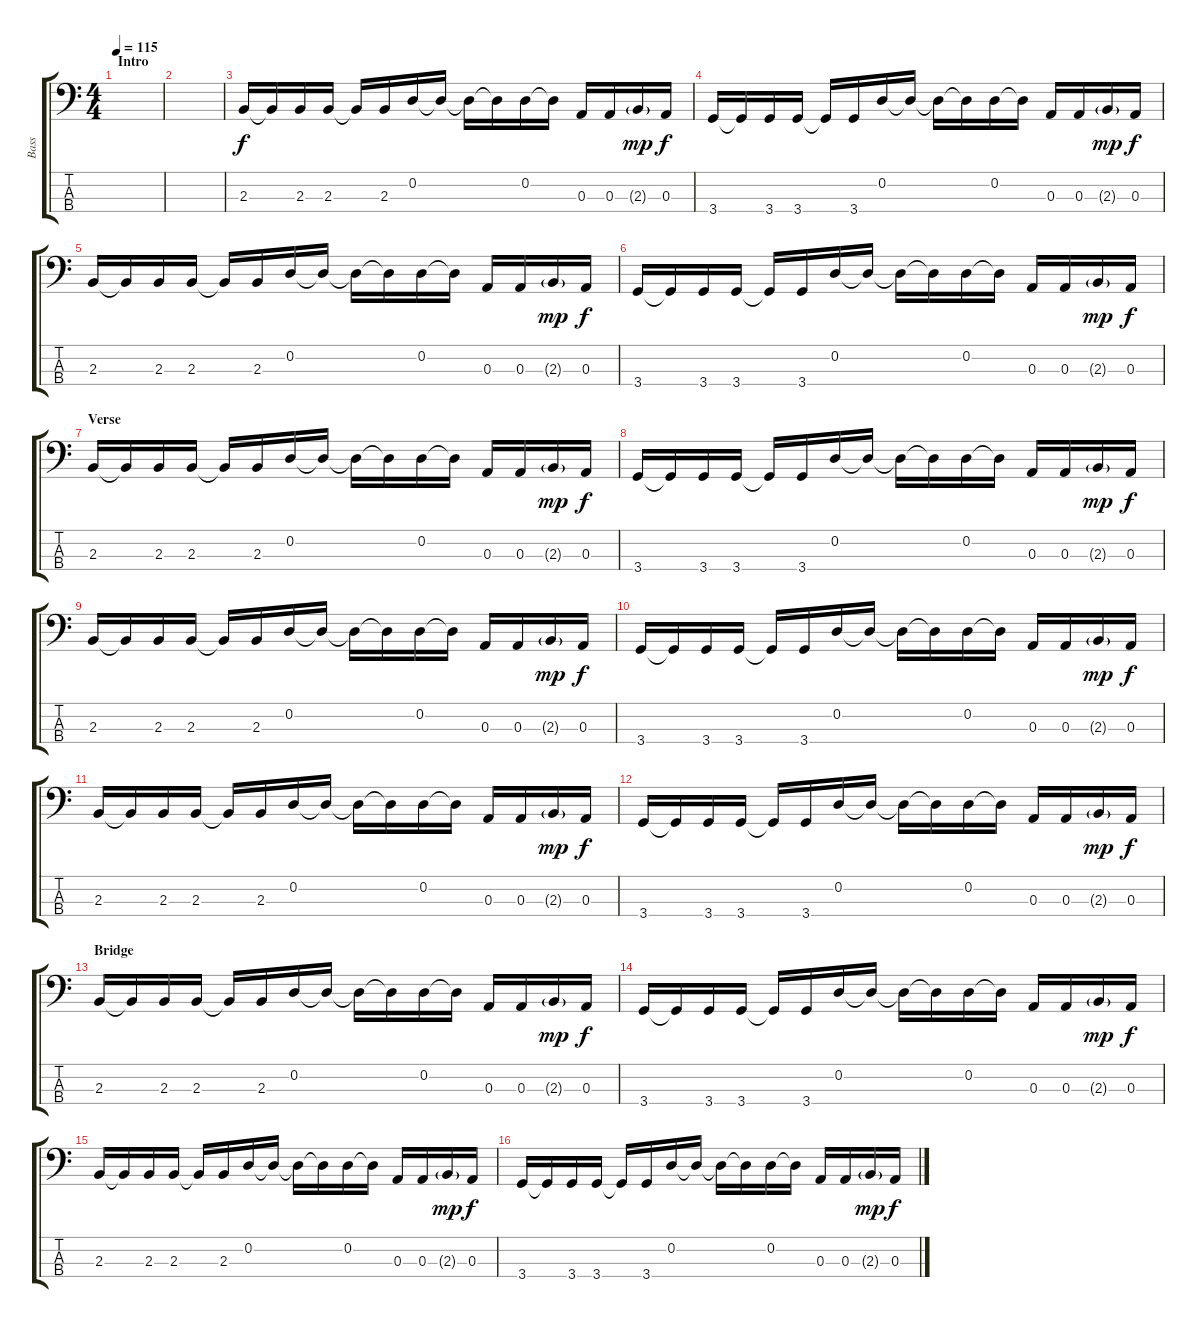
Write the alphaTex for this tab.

\track ("Bass" "Bass") {instrument electricbassfinger}
\staff {score tabs}
\tuning (G2 D2 A1 E1) {hide}
\ts (4 4)
\section ("" "Intro")
\tempo 115
\clef f4
\ks c
|
|
2.3.16 2.3{t}.16 2.3.16 2.3.16 2.3{t}.16 2.3.16 0.2.16 0.2{t}.16 0.2{t}.16 0.2{t}.16 0.2.16 0.2{t}.16 0.3.16 0.3.16 2.3{g}.16{dy mp} 0.3.16{dy f} |
3.4.16 3.4{t}.16 3.4.16 3.4.16 3.4{t}.16 3.4.16 0.2.16 0.2{t}.16 0.2{t}.16 0.2{t}.16 0.2.16 0.2{t}.16 0.3.16 0.3.16 2.3{g}.16{dy mp} 0.3.16{dy f} |
2.3.16 2.3{t}.16 2.3.16 2.3.16 2.3{t}.16 2.3.16 0.2.16 0.2{t}.16 0.2{t}.16 0.2{t}.16 0.2.16 0.2{t}.16 0.3.16 0.3.16 2.3{g}.16{dy mp} 0.3.16{dy f} |
3.4.16 3.4{t}.16 3.4.16 3.4.16 3.4{t}.16 3.4.16 0.2.16 0.2{t}.16 0.2{t}.16 0.2{t}.16 0.2.16 0.2{t}.16 0.3.16 0.3.16 2.3{g}.16{dy mp} 0.3.16{dy f} |
\section ("" "Verse ")
2.3.16 2.3{t}.16 2.3.16 2.3.16 2.3{t}.16 2.3.16 0.2.16 0.2{t}.16 0.2{t}.16 0.2{t}.16 0.2.16 0.2{t}.16 0.3.16 0.3.16 2.3{g}.16{dy mp} 0.3.16{dy f} |
3.4.16 3.4{t}.16 3.4.16 3.4.16 3.4{t}.16 3.4.16 0.2.16 0.2{t}.16 0.2{t}.16 0.2{t}.16 0.2.16 0.2{t}.16 0.3.16 0.3.16 2.3{g}.16{dy mp} 0.3.16{dy f} |
2.3.16 2.3{t}.16 2.3.16 2.3.16 2.3{t}.16 2.3.16 0.2.16 0.2{t}.16 0.2{t}.16 0.2{t}.16 0.2.16 0.2{t}.16 0.3.16 0.3.16 2.3{g}.16{dy mp} 0.3.16{dy f} |
3.4.16 3.4{t}.16 3.4.16 3.4.16 3.4{t}.16 3.4.16 0.2.16 0.2{t}.16 0.2{t}.16 0.2{t}.16 0.2.16 0.2{t}.16 0.3.16 0.3.16 2.3{g}.16{dy mp} 0.3.16{dy f} |
2.3.16 2.3{t}.16 2.3.16 2.3.16 2.3{t}.16 2.3.16 0.2.16 0.2{t}.16 0.2{t}.16 0.2{t}.16 0.2.16 0.2{t}.16 0.3.16 0.3.16 2.3{g}.16{dy mp} 0.3.16{dy f} |
3.4.16 3.4{t}.16 3.4.16 3.4.16 3.4{t}.16 3.4.16 0.2.16 0.2{t}.16 0.2{t}.16 0.2{t}.16 0.2.16 0.2{t}.16 0.3.16 0.3.16 2.3{g}.16{dy mp} 0.3.16{dy f} |
\section ("" "Bridge")
2.3.16 2.3{t}.16 2.3.16 2.3.16 2.3{t}.16 2.3.16 0.2.16 0.2{t}.16 0.2{t}.16 0.2{t}.16 0.2.16 0.2{t}.16 0.3.16 0.3.16 2.3{g}.16{dy mp} 0.3.16{dy f} |
3.4.16 3.4{t}.16 3.4.16 3.4.16 3.4{t}.16 3.4.16 0.2.16 0.2{t}.16 0.2{t}.16 0.2{t}.16 0.2.16 0.2{t}.16 0.3.16 0.3.16 2.3{g}.16{dy mp} 0.3.16{dy f} |
2.3.16 2.3{t}.16 2.3.16 2.3.16 2.3{t}.16 2.3.16 0.2.16 0.2{t}.16 0.2{t}.16 0.2{t}.16 0.2.16 0.2{t}.16 0.3.16 0.3.16 2.3{g}.16{dy mp} 0.3.16{dy f} |
3.4.16 3.4{t}.16 3.4.16 3.4.16 3.4{t}.16 3.4.16 0.2.16 0.2{t}.16 0.2{t}.16 0.2{t}.16 0.2.16 0.2{t}.16 0.3.16 0.3.16 2.3{g}.16{dy mp} 0.3.16{dy f}
